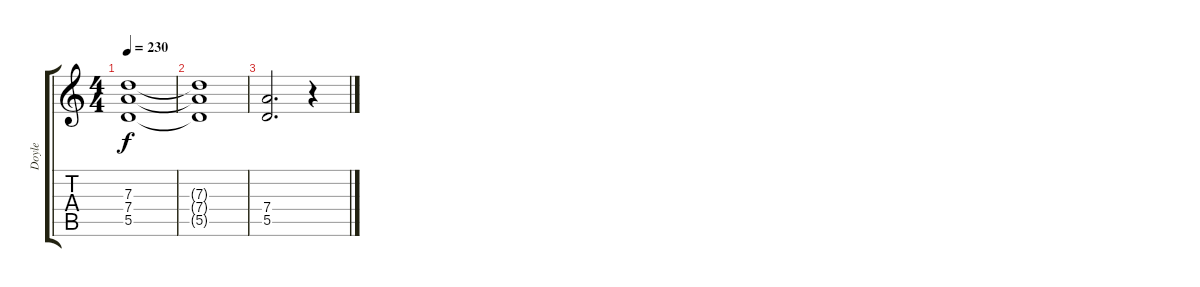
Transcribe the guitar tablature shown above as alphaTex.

\track ("Doyle" "Doyle") {instrument distortionguitar}
\staff {score tabs}
\tuning (E4 B3 G3 D3 A2 E2) {hide}
\ts (4 4)
\tempo 230
\clef g2
\ks c
(7.3 7.4 5.5).1{dy f} |
(7.3{t} 7.4{t} 5.5{t}).1 |
(7.4 5.5).2{d} r.4
